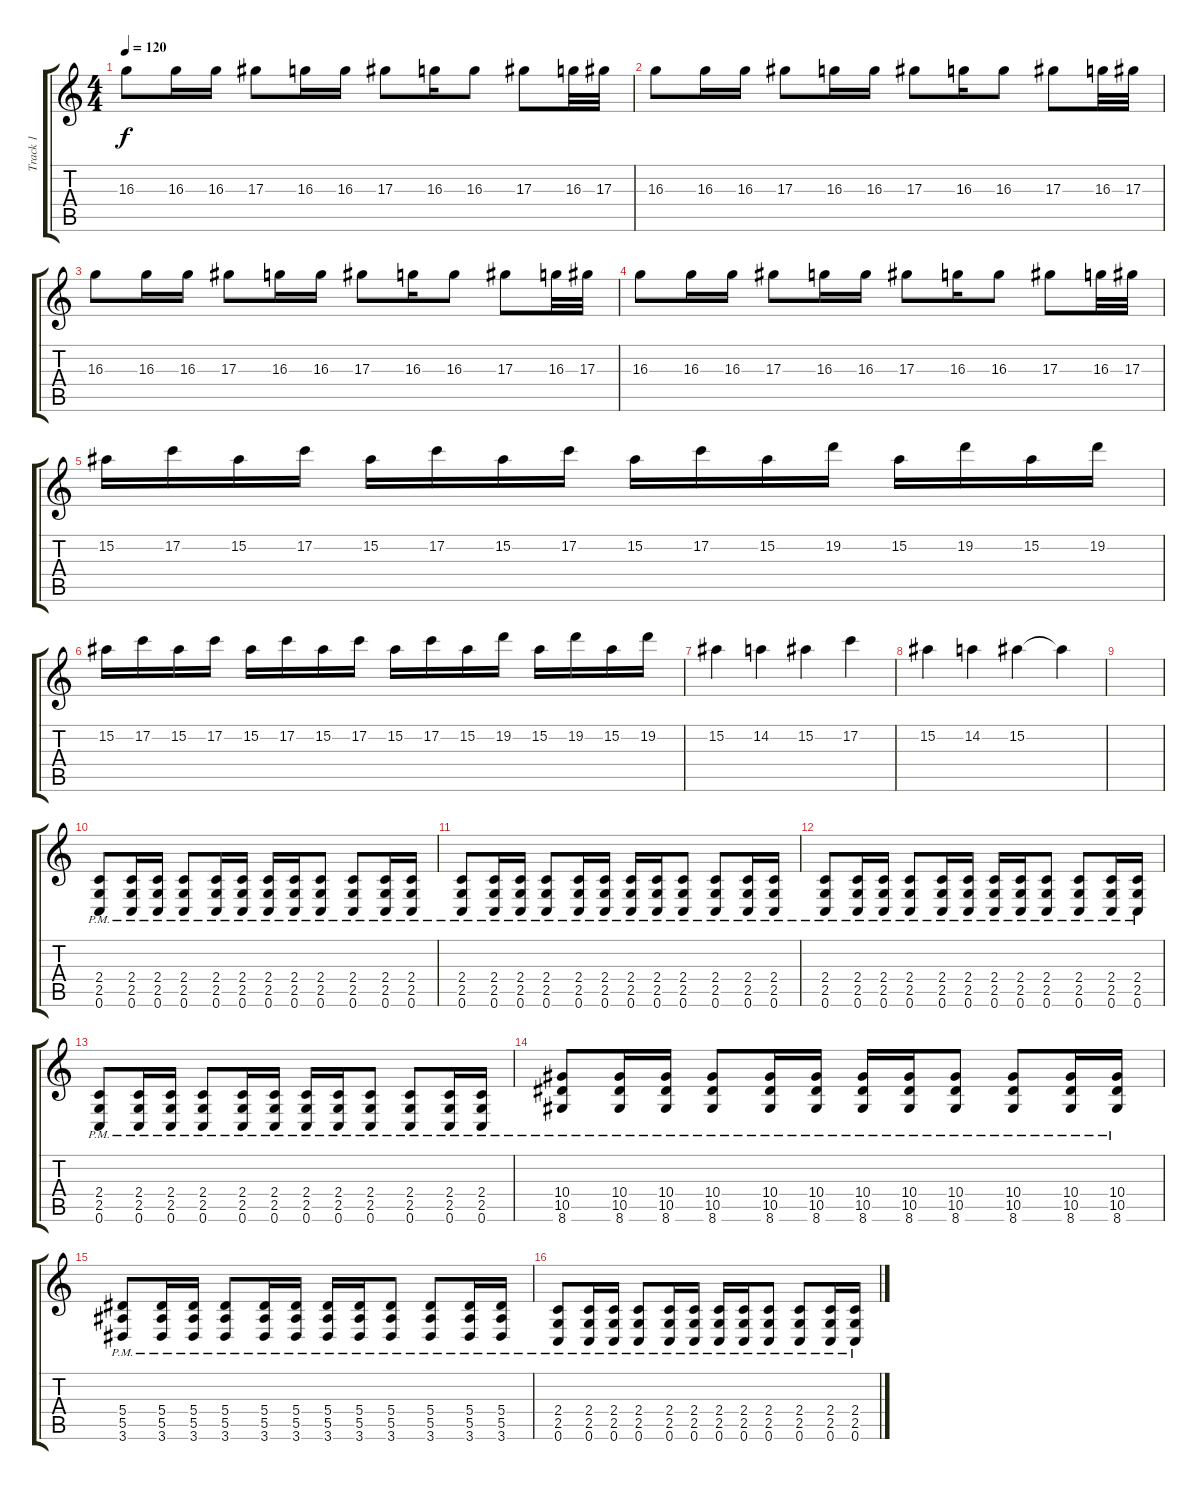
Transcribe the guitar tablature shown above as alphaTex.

\track ("Track 1" "Track 1") {instrument distortionguitar}
\staff {score tabs}
\tuning (C4 G3 Eb3 Bb2 F2 C2) {hide}
\ts (4 4)
\tempo 120
\clef g2
\ks c
16.3.8{dy f} 16.3.16 16.3.16 17.3.8 16.3.16 16.3.16 17.3.8 16.3.16 16.3.8 17.3.8 16.3.32 17.3.32 |
16.3.8 16.3.16 16.3.16 17.3.8 16.3.16 16.3.16 17.3.8 16.3.16 16.3.8 17.3.8 16.3.32 17.3.32 |
16.3.8 16.3.16 16.3.16 17.3.8 16.3.16 16.3.16 17.3.8 16.3.16 16.3.8 17.3.8 16.3.32 17.3.32 |
16.3.8 16.3.16 16.3.16 17.3.8 16.3.16 16.3.16 17.3.8 16.3.16 16.3.8 17.3.8 16.3.32 17.3.32 |
15.2.16 17.2.16 15.2.16 17.2.16 15.2.16 17.2.16 15.2.16 17.2.16 15.2.16 17.2.16 15.2.16 19.2.16 15.2.16 19.2.16 15.2.16 19.2.16 |
15.2.16 17.2.16 15.2.16 17.2.16 15.2.16 17.2.16 15.2.16 17.2.16 15.2.16 17.2.16 15.2.16 19.2.16 15.2.16 19.2.16 15.2.16 19.2.16 |
15.2.4 14.2.4 15.2.4 17.2.4 |
15.2.4 14.2.4 15.2.4 15.2{t}.4 |
|
(2.4 2.5 0.6{pm}).8 (2.4 2.5 0.6{pm}).16 (2.4 2.5 0.6{pm}).16 (2.4 2.5 0.6{pm}).8 (2.4 2.5 0.6{pm}).16 (2.4 2.5 0.6{pm}).16 (2.4 2.5 0.6{pm}).16 (2.4 2.5 0.6{pm}).16 (2.4 2.5 0.6{pm}).8 (2.4 2.5 0.6{pm}).8 (2.4 2.5 0.6{pm}).16 (2.4 2.5 0.6{pm}).16 |
(2.4 2.5 0.6{pm}).8 (2.4 2.5 0.6{pm}).16 (2.4 2.5 0.6{pm}).16 (2.4 2.5 0.6{pm}).8 (2.4 2.5 0.6{pm}).16 (2.4 2.5 0.6{pm}).16 (2.4 2.5 0.6{pm}).16 (2.4 2.5 0.6{pm}).16 (2.4 2.5 0.6{pm}).8 (2.4 2.5 0.6{pm}).8 (2.4 2.5 0.6{pm}).16 (2.4 2.5 0.6{pm}).16 |
(2.4 2.5 0.6{pm}).8 (2.4 2.5 0.6{pm}).16 (2.4 2.5 0.6{pm}).16 (2.4 2.5 0.6{pm}).8 (2.4 2.5 0.6{pm}).16 (2.4 2.5 0.6{pm}).16 (2.4 2.5 0.6{pm}).16 (2.4 2.5 0.6{pm}).16 (2.4 2.5 0.6{pm}).8 (2.4 2.5 0.6{pm}).8 (2.4 2.5 0.6{pm}).16 (2.4 2.5 0.6{pm}).16 |
(2.4 2.5 0.6{pm}).8 (2.4 2.5 0.6{pm}).16 (2.4 2.5 0.6{pm}).16 (2.4 2.5 0.6{pm}).8 (2.4 2.5 0.6{pm}).16 (2.4 2.5 0.6{pm}).16 (2.4 2.5 0.6{pm}).16 (2.4 2.5 0.6{pm}).16 (2.4 2.5 0.6{pm}).8 (2.4 2.5 0.6{pm}).8 (2.4 2.5 0.6{pm}).16 (2.4 2.5 0.6{pm}).16 |
(10.4{pm} 10.5{pm} 8.6{pm}).8 (10.4{pm} 10.5{pm} 8.6{pm}).16 (10.4{pm} 10.5{pm} 8.6{pm}).16 (10.4{pm} 10.5{pm} 8.6{pm}).8 (10.4{pm} 10.5{pm} 8.6{pm}).16 (10.4{pm} 10.5{pm} 8.6{pm}).16 (10.4{pm} 10.5{pm} 8.6{pm}).16 (10.4{pm} 10.5{pm} 8.6{pm}).16 (10.4{pm} 10.5{pm} 8.6{pm}).8 (10.4{pm} 10.5{pm} 8.6{pm}).8 (10.4{pm} 10.5{pm} 8.6{pm}).16 (10.4{pm} 10.5{pm} 8.6{pm}).16 |
(5.4{pm} 5.5{pm} 3.6{pm}).8 (5.4{pm} 5.5{pm} 3.6{pm}).16 (5.4{pm} 5.5{pm} 3.6{pm}).16 (5.4{pm} 5.5{pm} 3.6{pm}).8 (5.4{pm} 5.5{pm} 3.6{pm}).16 (5.4{pm} 5.5{pm} 3.6{pm}).16 (5.4{pm} 5.5{pm} 3.6{pm}).16 (5.4{pm} 5.5{pm} 3.6{pm}).16 (5.4{pm} 5.5{pm} 3.6{pm}).8 (5.4{pm} 5.5{pm} 3.6{pm}).8 (5.4{pm} 5.5{pm} 3.6{pm}).16 (5.4{pm} 5.5{pm} 3.6{pm}).16 |
(2.4{pm} 2.5{pm} 0.6{pm}).8 (2.4{pm} 2.5{pm} 0.6{pm}).16 (2.4{pm} 2.5{pm} 0.6{pm}).16 (2.4{pm} 2.5{pm} 0.6{pm}).8 (2.4{pm} 2.5{pm} 0.6{pm}).16 (2.4{pm} 2.5{pm} 0.6{pm}).16 (2.4{pm} 2.5{pm} 0.6{pm}).16 (2.4{pm} 2.5{pm} 0.6{pm}).16 (2.4{pm} 2.5{pm} 0.6{pm}).8 (2.4{pm} 2.5{pm} 0.6{pm}).8 (2.4{pm} 2.5{pm} 0.6{pm}).16 (2.4{pm} 2.5{pm} 0.6{pm}).16
